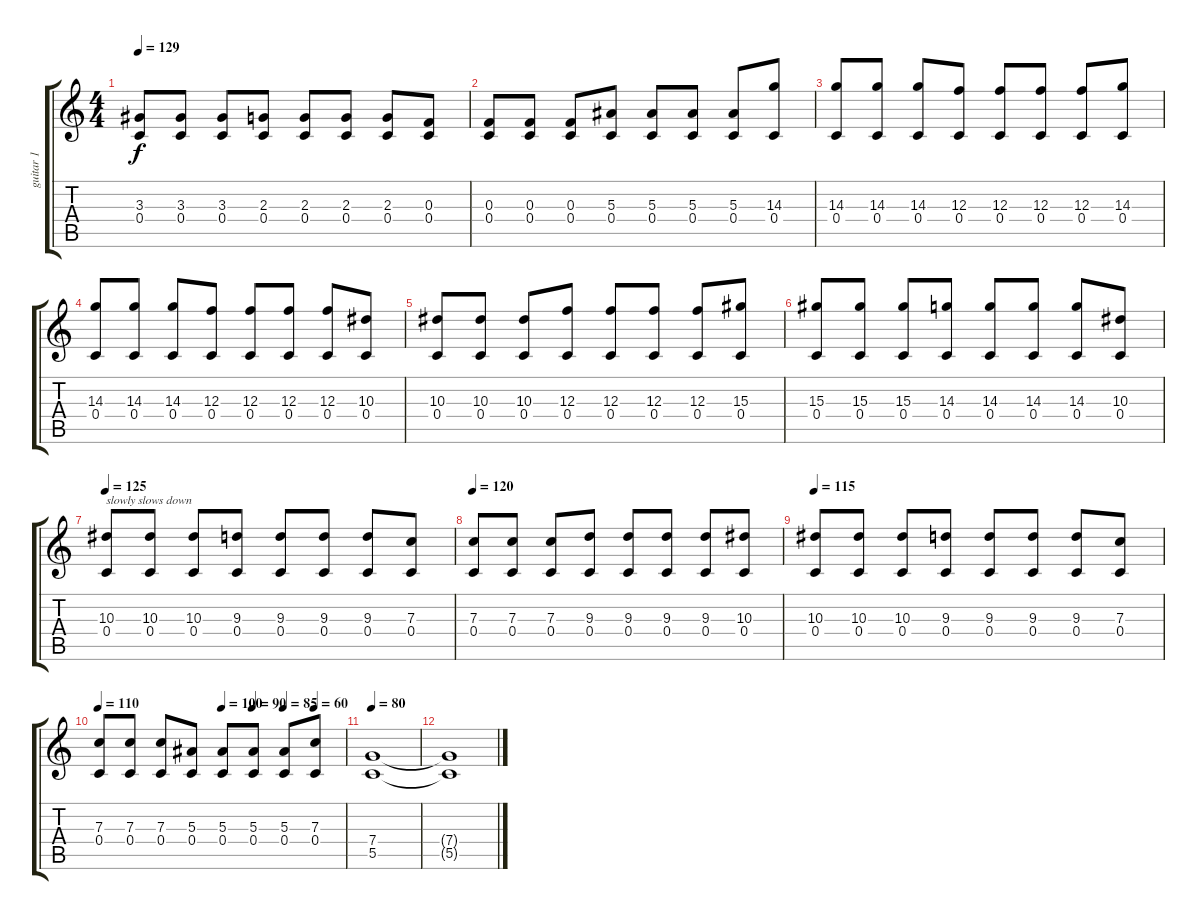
\track ("guitar 1" "guitar 1") {instrument overdrivenguitar}
\staff {score tabs}
\tuning (D4 A3 F3 C3 G2 D2) {hide}
\ts (4 4)
\tempo 129
\clef g2
\ks c
(3.3 0.4).8{dy f} (3.3 0.4).8 (3.3 0.4).8 (2.3 0.4).8 (2.3 0.4).8 (2.3 0.4).8 (2.3 0.4).8 (0.3 0.4).8 |
(0.3 0.4).8 (0.3 0.4).8 (0.3 0.4).8 (5.3 0.4).8 (5.3 0.4).8 (5.3 0.4).8 (5.3 0.4).8 (14.3 0.4).8 |
(14.3 0.4).8 (14.3 0.4).8 (14.3 0.4).8 (12.3 0.4).8 (12.3 0.4).8 (12.3 0.4).8 (12.3 0.4).8 (14.3 0.4).8 |
(14.3 0.4).8 (14.3 0.4).8 (14.3 0.4).8 (12.3 0.4).8 (12.3 0.4).8 (12.3 0.4).8 (12.3 0.4).8 (10.3 0.4).8 |
(10.3 0.4).8 (10.3 0.4).8 (10.3 0.4).8 (12.3 0.4).8 (12.3 0.4).8 (12.3 0.4).8 (12.3 0.4).8 (15.3 0.4).8 |
(15.3 0.4).8 (15.3 0.4).8 (15.3 0.4).8 (14.3 0.4).8 (14.3 0.4).8 (14.3 0.4).8 (14.3 0.4).8 (10.3 0.4).8 |
\tempo 125
(10.3 0.4).8{txt "slowly slows down"} (10.3 0.4).8 (10.3 0.4).8 (9.3 0.4).8 (9.3 0.4).8 (9.3 0.4).8 (9.3 0.4).8 (7.3 0.4).8 |
\tempo 120
(7.3 0.4).8 (7.3 0.4).8 (7.3 0.4).8 (9.3 0.4).8 (9.3 0.4).8 (9.3 0.4).8 (9.3 0.4).8 (10.3 0.4).8 |
\tempo 115
(10.3 0.4).8 (10.3 0.4).8 (10.3 0.4).8 (9.3 0.4).8 (9.3 0.4).8 (9.3 0.4).8 (9.3 0.4).8 (7.3 0.4).8 |
\tempo 110
\tempo (100 0.5)
\tempo (90 0.625)
\tempo (85 0.75)
\tempo (60 0.875)
(7.3 0.4).8 (7.3 0.4).8 (7.3 0.4).8 (5.3 0.4).8 (5.3 0.4).8 (5.3 0.4).8 (5.3 0.4).8 (7.3 0.4).8 |
\tempo 80
(7.4 5.5).1 |
(7.4{t} 5.5{t}).1
